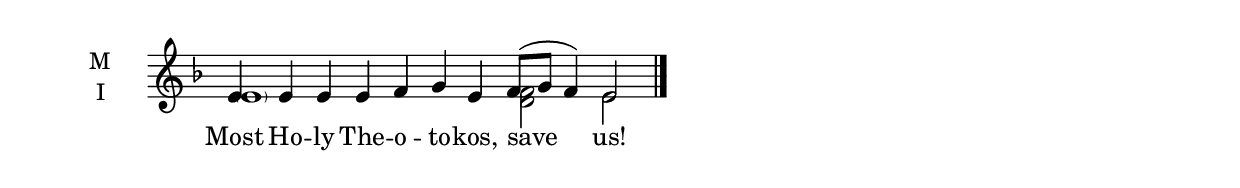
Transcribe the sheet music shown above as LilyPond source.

\version "2.18.2"

% Provide an easy way to group a bunch of text together on a breve
% http://lilypond.org/doc/v2.18/Documentation/notation/working-with-ancient-music_002d_002dscenarios-and-solutions
recite = \once \override LyricText.self-alignment-X = #-1


global = {
  \time 11/4 % Not used, Time_signature_engraver is removed from layout
  \key d \minor
  \set Timing.defaultBarType = "" %% Only put bar lines where I say
}

lyricText = \lyricmode         { Most Ho -- ly The -- o -- to -- kos, save     us! }
melody = \relative g' { \global  e4   e     e  e     f     g     e    f8( g f4) e2 \bar "|." }
ison   = \relative c' { \global  \parenthesize e1    s2.              <d f>2   e2 }

\score {
  \new ChoirStaff <<
    \new Staff \with {
      \accidentalStyle StaffGroup.modern-voice-cautionary
      midiInstrument = "choir aahs"
      instrumentName = \markup \center-column { M I }
    } <<
      \new Voice = "melody" { \voiceOne \melody }
      \new Voice = "ison" { \voiceTwo \ison }
    >>
    \new Lyrics \with {
      \override VerticalAxisGroup #'staff-affinity = #CENTER
    } \lyricsto "melody" \lyricText

  >>
  \layout {
    \context {
      \Staff
      \remove "Time_signature_engraver"
    }
    \context {
      \Score
      \omit BarNumber
    }
  }
  \midi { \tempo 4 = 200
          \context {
            \Voice
            \remove "Dynamic_performer"
    }
  }
}
